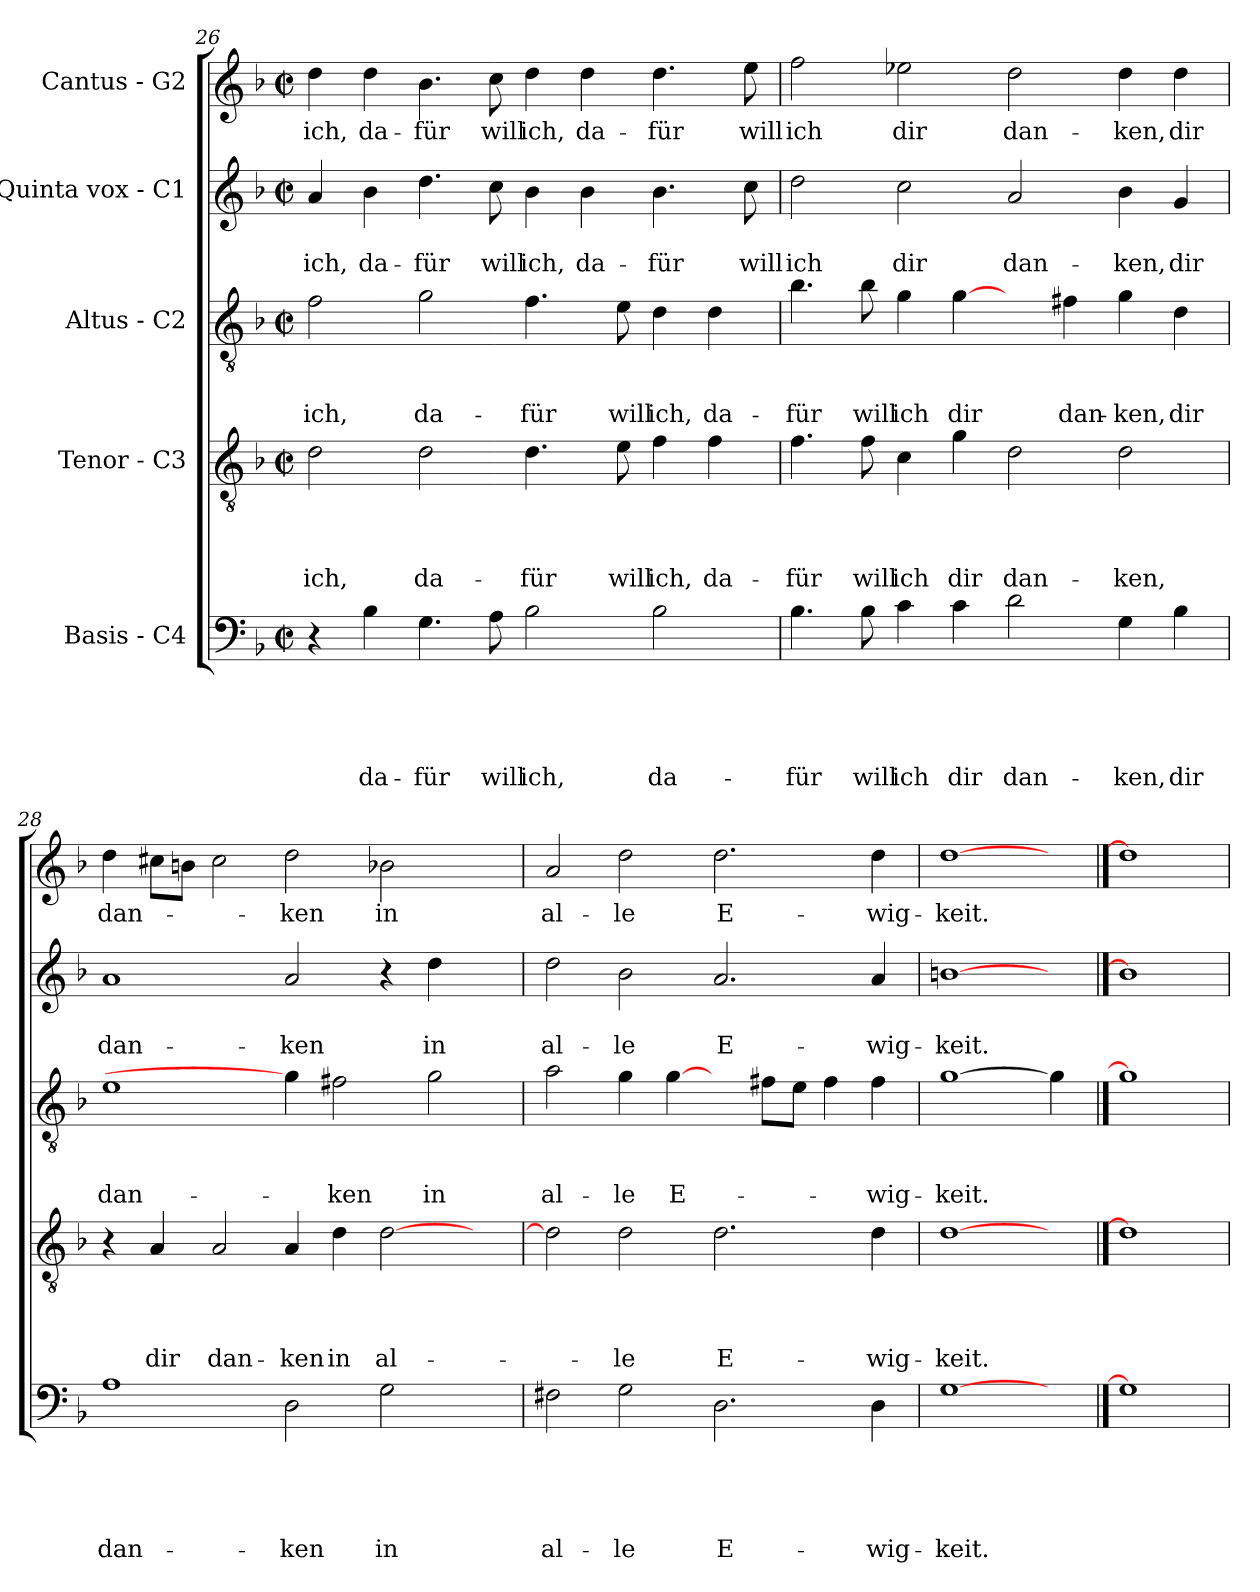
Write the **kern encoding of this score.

**kern	**text	**text	**text	**text	**text	**kern	**text	**text	**text	**text	**kern	**text	**text	**text	**kern	**text	**text	**kern	**text
*part5	*part5	*part5	*part5	*part5	*part5	*part4	*part4	*part4	*part4	*part4	*part3	*part3	*part3	*part3	*part2	*part2	*part2	*part1	*part1
*staff5	*staff5	*staff5	*staff5	*staff5	*staff5	*staff4	*staff4	*staff4	*staff4	*staff4	*staff3	*staff3	*staff3	*staff3	*staff2	*staff2	*staff2	*staff1	*staff1
*I"Basis - C4	*	*	*	*	*	*I"Tenor - C3	*	*	*	*	*I"Altus - C2	*	*	*	*I"Quinta vox - C1	*	*	*I"Cantus - G2	*
!!LO:PB:g=z
*clefF4	*	*	*	*	*	*clefGv2	*	*	*	*	*clefGv2	*	*	*	*clefG2	*	*	*clefG2	*
*k[b-]	*	*	*	*	*	*k[b-]	*	*	*	*	*k[b-]	*	*	*	*k[b-]	*	*	*k[b-]	*
*F:	*	*	*	*	*	*F:	*	*	*	*	*F:	*	*	*	*F:	*	*	*F:	*
*M2/2	*	*	*	*	*	*M2/2	*	*	*	*	*M2/2	*	*	*	*M2/2	*	*	*M2/2	*
*met(c|)	*	*	*	*	*	*met(c|)	*	*	*	*	*met(c|)	*	*	*	*met(c|)	*	*	*met(c|)	*
=26	=26	=26	=26	=26	=26	=26	=26	=26	=26	=26	=26	=26	=26	=26	=26	=26	=26	=26	=26
!	!	!	!	!	!	!	!	!	!	!LO:LY:b	!	!	!	!LO:LY:b	!	!	!LO:LY:b	!	!LO:LY:b
4r	.	.	.	.	.	2d\	.	.	.	ich,	2f\	.	.	ich,	4a/	.	ich,	4dd\	ich,
!	!	!	!	!	!LO:LY:b	!	!	!	!	!	!	!	!	!	!	!	!LO:LY:b	!	!LO:LY:b
4B-\	.	.	.	.	da-	.	.	.	.	.	.	.	.	.	4b-\	.	da-	4dd\	da-
!	!	!	!	!	!LO:LY:b	!	!	!	!	!LO:LY:b	!	!	!	!LO:LY:b	!	!	!LO:LY:b	!	!LO:LY:b
4.G\	.	.	.	.	-für	2d\	.	.	.	da-	2g\	.	.	da-	4.dd\	.	-für	4.b-\	-für
!	!	!	!	!	!LO:LY:b	!	!	!	!	!	!	!	!	!	!	!	!LO:LY:b	!	!LO:LY:b
8A\	.	.	.	.	will	.	.	.	.	.	.	.	.	.	8cc\	.	will	8cc\	will
!	!	!	!	!	!LO:LY:b	!	!	!	!	!LO:LY:b	!	!	!	!LO:LY:b	!	!	!LO:LY:b	!	!LO:LY:b
2B-\	.	.	.	.	ich,	4.d\	.	.	.	-für	4.f\	.	.	-für	4b-\	.	ich,	4dd\	ich,
!	!	!	!	!	!	!	!	!	!	!	!	!	!	!	!	!	!LO:LY:b	!	!LO:LY:b
.	.	.	.	.	.	.	.	.	.	.	.	.	.	.	4b-\	.	da-	4dd\	da-
!	!	!	!	!	!	!	!	!	!	!LO:LY:b	!	!	!	!LO:LY:b	!	!	!	!	!
.	.	.	.	.	.	8e\	.	.	.	will	8e\	.	.	will	.	.	.	.	.
!	!	!	!	!	!LO:LY:b	!	!	!	!	!LO:LY:b	!	!	!	!LO:LY:b	!	!	!LO:LY:b	!	!LO:LY:b
2B-\	.	.	.	.	da-	4f\	.	.	.	ich,	4d\	.	.	ich,	4.b-\	.	-für	4.dd\	-für
!	!	!	!	!	!	!	!	!	!	!LO:LY:b	!	!	!	!LO:LY:b	!	!	!	!	!
.	.	.	.	.	.	4f\	.	.	.	da-	4d\	.	.	da-	.	.	.	.	.
!	!	!	!	!	!	!	!	!	!	!	!	!	!	!	!	!	!LO:LY:b	!	!LO:LY:b
.	.	.	.	.	.	.	.	.	.	.	.	.	.	.	8cc\	.	will	8ee\	will
=27	=27	=27	=27	=27	=27	=27	=27	=27	=27	=27	=27	=27	=27	=27	=27	=27	=27	=27	=27
!	!	!	!	!	!LO:LY:b	!	!	!	!	!LO:LY:b	!	!	!	!LO:LY:b	!	!	!LO:LY:b	!	!LO:LY:b
4.B-\	.	.	.	.	-für	4.f\	.	.	.	-für	4.b-\	.	.	-für	2dd\	.	ich	2ff\	ich
!	!	!	!	!	!LO:LY:b	!	!	!	!	!LO:LY:b	!	!	!	!LO:LY:b	!	!	!	!	!
8B-\	.	.	.	.	will	8f\	.	.	.	will	8b-\	.	.	will	.	.	.	.	.
!	!	!	!	!	!LO:LY:b	!	!	!	!	!LO:LY:b	!	!	!	!LO:LY:b	!	!	!LO:LY:b	!	!LO:LY:b
4c\	.	.	.	.	ich	4c\	.	.	.	ich	4g\	.	.	ich	2cc\	.	dir	2ee-X\	dir
!	!	!	!	!	!LO:LY:b	!	!	!	!	!LO:LY:b	!	!	!	!LO:LY:b	!	!	!	!	!
4c\	.	.	.	.	dir	4g\	.	.	.	dir	[4g\	.	.	dir	.	.	.	.	.
!	!	!	!	!	!LO:LY:b	!	!	!	!	!LO:LY:b	!	!	!	!	!	!	!LO:LY:b	!	!LO:LY:b
2d\	.	.	.	.	dan-	2d\	.	.	.	dan-	4ryy	.	.	.	2a/	.	dan-	2dd\	dan-
!	!	!	!	!	!	!	!	!	!	!	!	!	!	!LO:LY:b	!	!	!	!	!
.	.	.	.	.	.	.	.	.	.	.	4f#X\	.	.	dan-	.	.	.	.	.
!	!	!	!	!	!LO:LY:b	!	!	!	!	!LO:LY:b	!	!	!	!LO:LY:b	!	!	!LO:LY:b	!	!LO:LY:b
4G\	.	.	.	.	-ken,	2d\	.	.	.	-ken,	4g\	.	.	-ken,	4b-\	.	-ken,	4dd\	-ken,
!	!	!	!	!	!LO:LY:b	!	!	!	!	!	!	!	!	!LO:LY:b	!	!	!LO:LY:b	!	!LO:LY:b
4B-\	.	.	.	.	dir	.	.	.	.	.	4d\	.	.	dir	4g/	.	dir	4dd\	dir
=28	=28	=28	=28	=28	=28	=28	=28	=28	=28	=28	=28	=28	=28	=28	=28	=28	=28	=28	=28
!	!	!	!	!	!LO:LY:b	!	!	!	!	!	!	!	!	!LO:LY:b	!	!	!LO:LY:b	!	!LO:LY:b
1A	.	.	.	.	dan-	4r	.	.	.	.	1e	.	.	dan-	1a	.	dan-	4dd\	dan-
!	!	!	!	!	!	!	!	!	!	!LO:LY:b	!	!	!	!	!	!	!	!	!
.	.	.	.	.	.	4A/	.	.	.	dir	.	.	.	.	.	.	.	8cc#X\L	.
.	.	.	.	.	.	.	.	.	.	.	.	.	.	.	.	.	.	8bn\J	.
!	!	!	!	!	!	!	!	!	!	!LO:LY:b	!	!	!	!	!	!	!	!	!
.	.	.	.	.	.	2A/	.	.	.	dan-	.	.	.	.	.	.	.	2cc#\	.
!	!	!	!	!	!LO:LY:b	!	!	!	!	!LO:LY:b	!	!	!	!	!	!	!LO:LY:b	!	!LO:LY:b
2D\	.	.	.	.	-ken	4A/	.	.	.	-ken	4g\]	.	.	.	2a/	.	-ken	2dd\	-ken
!	!	!	!	!	!	!	!	!	!	!LO:LY:b	!	!	!	!LO:LY:b	!	!	!	!	!
.	.	.	.	.	.	4d\	.	.	.	in	2f#X\	.	.	-ken	.	.	.	.	.
!	!	!	!	!	!LO:LY:b	!	!	!	!	!LO:LY:b	!	!	!	!	!	!	!	!	!LO:LY:b
2G\	.	.	.	.	in	[2d\	.	.	.	al-	.	.	.	.	4r	.	.	2b-X\	in
!	!	!	!	!	!	!	!	!	!	!	!	!	!	!LO:LY:b	!	!	!LO:LY:b	!	!
.	.	.	.	.	.	.	.	.	.	.	2g\	.	.	in	4dd\	.	in	.	.
4ryy	.	.	.	.	.	4ryy	.	.	.	.	.	.	.	.	4ryy	.	.	4ryy	.
=29	=29	=29	=29	=29	=29	=29	=29	=29	=29	=29	=29	=29	=29	=29	=29	=29	=29	=29	=29
!	!	!	!	!	!LO:LY:b	!	!	!	!	!	!	!	!	!LO:LY:b	!	!	!LO:LY:b	!	!LO:LY:b
2F#X\	.	.	.	.	al-	2d\]	.	.	.	.	2a\	.	.	al-	2dd\	.	al-	2a/	al-
!	!	!	!	!	!LO:LY:b	!	!	!	!	!LO:LY:b	!	!	!	!LO:LY:b	!	!	!LO:LY:b	!	!LO:LY:b
2G\	.	.	.	.	-le	2d\	.	.	.	-le	4g\	.	.	-le	2b-\	.	-le	2dd\	-le
!	!	!	!	!	!	!	!	!	!	!	!	!	!	!LO:LY:b	!	!	!	!	!
.	.	.	.	.	.	.	.	.	.	.	[4g\	.	.	E-	.	.	.	.	.
!	!	!	!	!	!LO:LY:b	!	!	!	!	!LO:LY:b	!	!	!	!	!	!	!LO:LY:b	!	!LO:LY:b
2.D\	.	.	.	.	E-	2.d\	.	.	.	E-	4ryy	.	.	.	2.a/	.	E-	2.dd\	E-
.	.	.	.	.	.	.	.	.	.	.	8f#X\L	.	.	.	.	.	.	.	.
.	.	.	.	.	.	.	.	.	.	.	8e\J	.	.	.	.	.	.	.	.
.	.	.	.	.	.	.	.	.	.	.	4f#\	.	.	.	.	.	.	.	.
!	!	!	!	!	!LO:LY:b	!	!	!	!	!LO:LY:b	!	!	!	!LO:LY:b	!	!	!LO:LY:b	!	!LO:LY:b
4D\	.	.	.	.	-wig-	4d\	.	.	.	-wig-	4f#\	.	.	-wig-	4a/	.	-wig-	4dd\	-wig-
=30	=30	=30	=30	=30	=30	=30	=30	=30	=30	=30	=30	=30	=30	=30	=30	=30	=30	=30	=30
!	!	!	!	!	!LO:LY:b	!	!	!	!	!LO:LY:b	!	!	!	!LO:LY:b	!	!	!LO:LY:b	!	!LO:LY:b
[1G	.	.	.	.	-keit.	[1d	.	.	.	-keit.	[1g	.	.	-keit.	[1bn	.	-keit.	[1dd	-keit.
4ryy	.	.	.	.	.	4ryy	.	.	.	.	4g\]	.	.	.	4ryy	.	.	4ryy	.
==31	==31	==31	==31	==31	==31	==31	==31	==31	==31	==31	==31	==31	==31	==31	==31	==31	==31	==31	==31
1G]	.	.	.	.	.	1d]	.	.	.	.	1g]	.	.	.	1b]	.	.	1dd]	.
=	=	=	=	=	=	=	=	=	=	=	=	=	=	=	=	=	=	=	=
*-	*-	*-	*-	*-	*-	*-	*-	*-	*-	*-	*-	*-	*-	*-	*-	*-	*-	*-	*-
